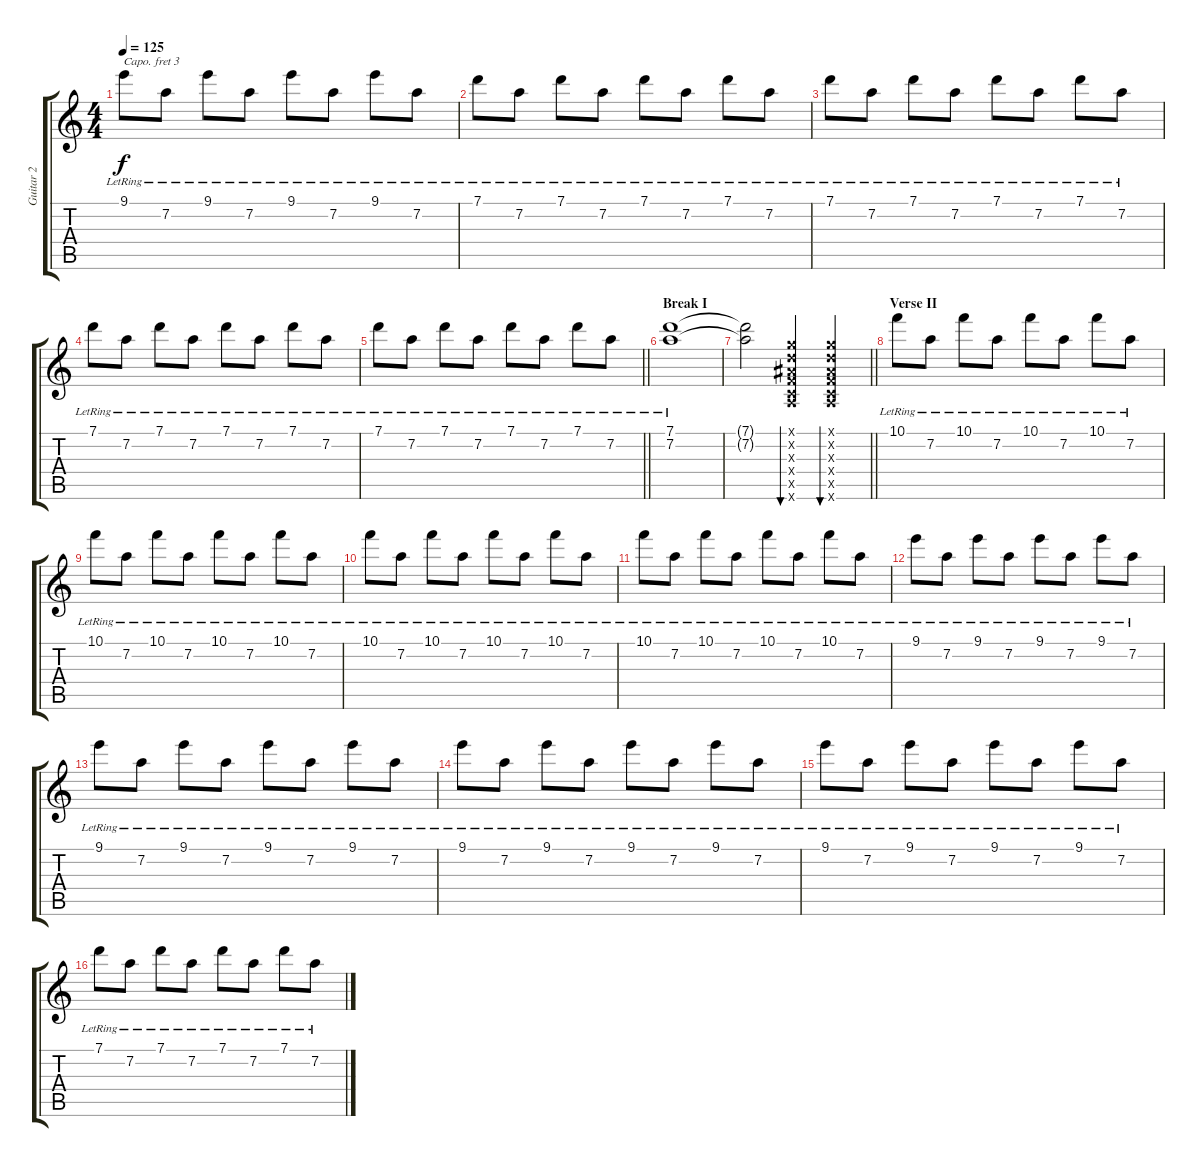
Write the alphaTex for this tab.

\track ("Guitar 2" "Guitar 2") {instrument acousticguitarsteel}
\staff {score tabs}
\capo 3
\tuning (E4 B3 G3 D3 A2 E2) {hide}
\ts (4 4)
\tempo 125
\clef g2
\ks c
9.1{lr}.8{dy f} 7.2{lr}.8 9.1{lr}.8 7.2{lr}.8 9.1{lr}.8 7.2{lr}.8 9.1{lr}.8 7.2{lr}.8 |
7.1{lr}.8 7.2{lr}.8 7.1{lr}.8 7.2{lr}.8 7.1{lr}.8 7.2{lr}.8 7.1{lr}.8 7.2{lr}.8 |
7.1{lr}.8 7.2{lr}.8 7.1{lr}.8 7.2{lr}.8 7.1{lr}.8 7.2{lr}.8 7.1{lr}.8 7.2{lr}.8 |
7.1{lr}.8 7.2{lr}.8 7.1{lr}.8 7.2{lr}.8 7.1{lr}.8 7.2{lr}.8 7.1{lr}.8 7.2{lr}.8 |
\barLineRight lightlight
7.1{lr}.8 7.2{lr}.8 7.1{lr}.8 7.2{lr}.8 7.1{lr}.8 7.2{lr}.8 7.1{lr}.8 7.2{lr}.8 |
\section ("" "Break I")
(7.1{lr} 7.2{lr}).1 |
\barLineRight lightlight
(7.1{t} 7.2{t}).2 (0.1{x} 0.2{x} 0.3{x} 0.4{x} 0.5{x} 2.6{x}).4{bu 30} (0.1{x} 0.2{x} 0.3{x} 0.4{x} 0.5{x} 2.6{x}).4{bu 30} |
\section ("" "Verse II")
10.1{lr}.8 7.2{lr}.8 10.1{lr}.8 7.2{lr}.8 10.1{lr}.8 7.2{lr}.8 10.1{lr}.8 7.2{lr}.8 |
10.1{lr}.8 7.2{lr}.8 10.1{lr}.8 7.2{lr}.8 10.1{lr}.8 7.2{lr}.8 10.1{lr}.8 7.2{lr}.8 |
10.1{lr}.8 7.2{lr}.8 10.1{lr}.8 7.2{lr}.8 10.1{lr}.8 7.2{lr}.8 10.1{lr}.8 7.2{lr}.8 |
10.1{lr}.8 7.2{lr}.8 10.1{lr}.8 7.2{lr}.8 10.1{lr}.8 7.2{lr}.8 10.1{lr}.8 7.2{lr}.8 |
9.1{lr}.8 7.2{lr}.8 9.1{lr}.8 7.2{lr}.8 9.1{lr}.8 7.2{lr}.8 9.1{lr}.8 7.2{lr}.8 |
9.1{lr}.8 7.2{lr}.8 9.1{lr}.8 7.2{lr}.8 9.1{lr}.8 7.2{lr}.8 9.1{lr}.8 7.2{lr}.8 |
9.1{lr}.8 7.2{lr}.8 9.1{lr}.8 7.2{lr}.8 9.1{lr}.8 7.2{lr}.8 9.1{lr}.8 7.2{lr}.8 |
9.1{lr}.8 7.2{lr}.8 9.1{lr}.8 7.2{lr}.8 9.1{lr}.8 7.2{lr}.8 9.1{lr}.8 7.2{lr}.8 |
7.1{lr}.8 7.2{lr}.8 7.1{lr}.8 7.2{lr}.8 7.1{lr}.8 7.2{lr}.8 7.1{lr}.8 7.2{lr}.8
